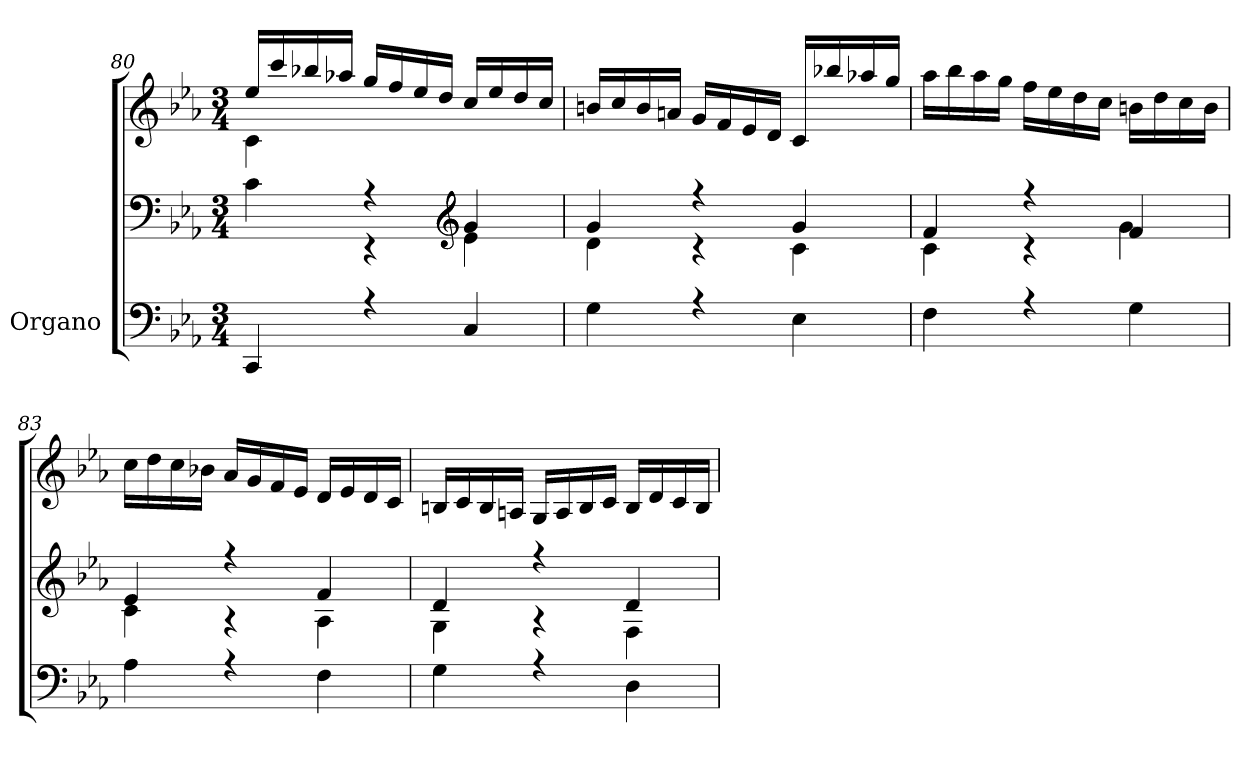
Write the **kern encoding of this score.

**kern	**kern	**kern
*part1	*part1	*part1
*staff3	*staff2	*staff1
*I"Organo	*	*
*clefF4	*clefF4	*clefG2
*k[b-e-a-]	*k[b-e-a-]	*k[b-e-a-]
*M3/4	*M3/4	*M3/4
=80	=80	=80
*^	*^	*^
4CC/	2.ryy	4c\	4ryy	16ee-/LL	4c\
.	.	.	.	16ccc/	.
.	.	.	.	16bb-X/	.
.	.	.	.	16aa-X/JJ	.
4r	.	4r	4r	16gg/LL	2ryy
.	.	.	.	16ff/	.
.	.	.	.	16ee-/	.
.	.	.	.	16dd/JJ	.
*	*	*clefG2	*	*	*
4C/	.	4g/	4e-\	16cc/LL	.
.	.	.	.	16ee-/	.
.	.	.	.	16dd/	.
.	.	.	.	16cc/JJ	.
*	*	*	*	*v	*v
=81	=81	=81	=81	=81
4G\	2.ryy	4g/	4d\	16bn/LL
.	.	.	.	16cc/
.	.	.	.	16b/
.	.	.	.	16an/JJ
4r	.	4r	4r	16g/LL
.	.	.	.	16f/
.	.	.	.	16e-/
.	.	.	.	16d/JJ
4E-\	.	4g/	4c\	16c/LL
.	.	.	.	16bb-X/
.	.	.	.	16aa-X/
.	.	.	.	16gg/JJ
=82	=82	=82	=82	=82
4F\	2.ryy	4f/	4c\	16aa-\LL
.	.	.	.	16bb-\
.	.	.	.	16aa-\
.	.	.	.	16gg\JJ
4r	.	4r	4r	16ff\LL
.	.	.	.	16ee-\
.	.	.	.	16dd\
.	.	.	.	16cc\JJ
4G\	.	4f/	4g\	16bn\LL
.	.	.	.	16dd\
.	.	.	.	16cc\
.	.	.	.	16b\JJ
=83	=83	=83	=83	=83
4A-\	2.ryy	4e-/	4c\	16cc\LL
.	.	.	.	16dd\
.	.	.	.	16cc\
.	.	.	.	16b-X\JJ
4r	.	4r	4r	16a-/LL
.	.	.	.	16g/
.	.	.	.	16f/
.	.	.	.	16e-/JJ
4F\	.	4f/	4A-\	16d/LL
.	.	.	.	16e-/
.	.	.	.	16d/
.	.	.	.	16c/JJ
=84	=84	=84	=84	=84
4G\	2.ryy	4d/	4G\	16Bn/LL
.	.	.	.	16c/
.	.	.	.	16B/
.	.	.	.	16An/JJ
4r	.	4r	4r	16G/LL
.	.	.	.	16A/
.	.	.	.	16B/
.	.	.	.	16c/JJ
4D\	.	4d/	4F\	16B/LL
.	.	.	.	16d/
.	.	.	.	16c/
.	.	.	.	16B/JJ
*v	*v	*	*	*
*	*v	*v	*
=	=	=
*-	*-	*-
